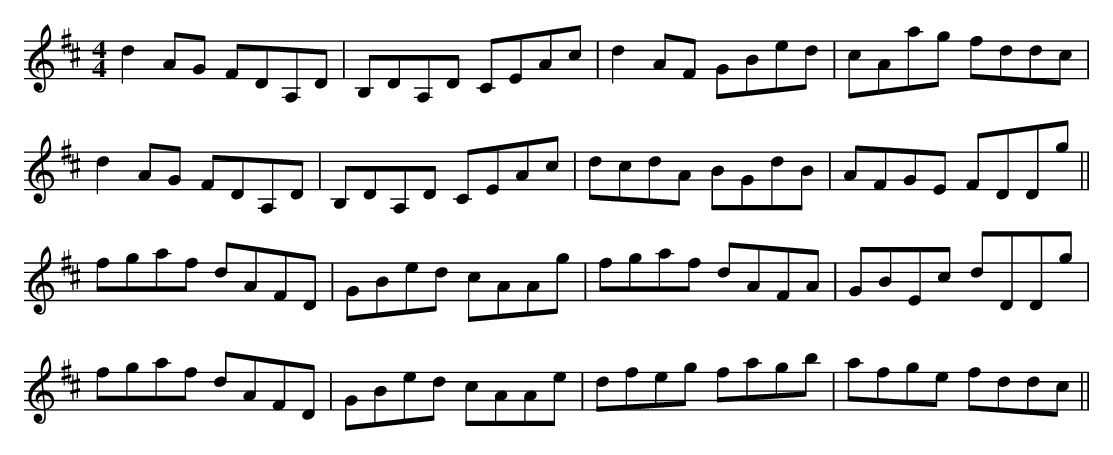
X:1
M:4/4
K:D
d2AG FDA,D|B,DA,D CEAc|d2AF GBed|cAag fddc|
d2AG FDA,D|B,DA,D CEAc|dcdA BGdB|AFGE FDDg||
fgaf dAFD|GBed cAAg|fgaf dAFA|GBEc dDDg|
fgaf dAFD|GBed cAAe|dfeg fagb|afge fddc||
